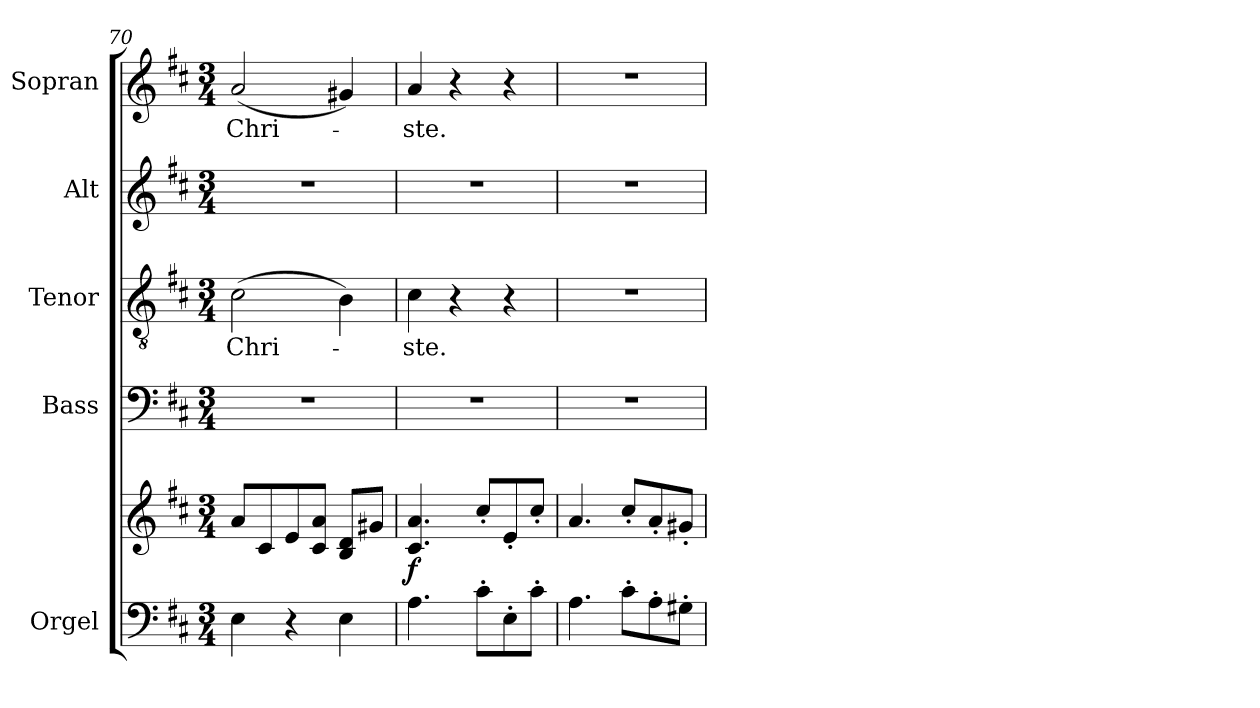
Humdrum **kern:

**kern	**kern	**dynam	**kern	**kern	**text	**kern	**kern	**text
*part5	*part5	*part5	*part4	*part3	*part3	*part2	*part1	*part1
*staff6	*staff5	*staff5/6	*staff4	*staff3	*staff3	*staff2	*staff1	*staff1
*I"Orgel	*	*	*I"Bass	*I"Tenor	*	*I"Alt	*I"Sopran	*
*I'Org.	*	*	*I'B.	*I'T.	*	*I'A.	*I'S.	*
*clefF4	*clefG2	*	*clefF4	*clefGv2	*	*clefG2	*clefG2	*
*k[f#c#]	*k[f#c#]	*	*k[f#c#]	*k[f#c#]	*	*k[f#c#]	*k[f#c#]	*
*D:	*D:	*	*D:	*D:	*	*D:	*D:	*
*M3/4	*M3/4	*	*M3/4	*M3/4	*	*M3/4	*M3/4	*
=70	=70	=70	=70	=70	=70	=70	=70	=70
!	!	!	!	!	!LO:LY:b	!	!	!LO:LY:b
4E\	8a/L	.	2.r	(>2c#\	Chri-	2.r	(<2a/	Chri-
.	8c#/	.	.	.	.	.	.	.
4r	8e/	.	.	.	.	.	.	.
.	8c#/ 8a/J	.	.	.	.	.	.	.
4E\	8B/ 8d/L	.	.	4B\)	.	.	4g#X/)	.
.	8g#X/J	.	.	.	.	.	.	.
=71	=71	=71	=71	=71	=71	=71	=71	=71
!	!	!LO:DY:b	!	!	!LO:LY:b	!	!	!LO:LY:b
4.A\	4.c#/ 4.a/	f	2.r	4c#\	-ste.	2.r	4a/	-ste.
.	.	.	.	4r	.	.	4r	.
8c#'>\L	8cc#'</L	.	.	.	.	.	.	.
8E'>\	8e'</	.	.	4r	.	.	4r	.
8c#'>\J	8cc#'</J	.	.	.	.	.	.	.
=72	=72	=72	=72	=72	=72	=72	=72	=72
4.A\	4.a/	.	2.r	2.r	.	2.r	2.r	.
8c#'>\L	8cc#'</L	.	.	.	.	.	.	.
8A'>\	8a'</	.	.	.	.	.	.	.
8G#X'>\J	8g#X'</J	.	.	.	.	.	.	.
=	=	=	=	=	=	=	=	=
*-	*-	*-	*-	*-	*-	*-	*-	*-
